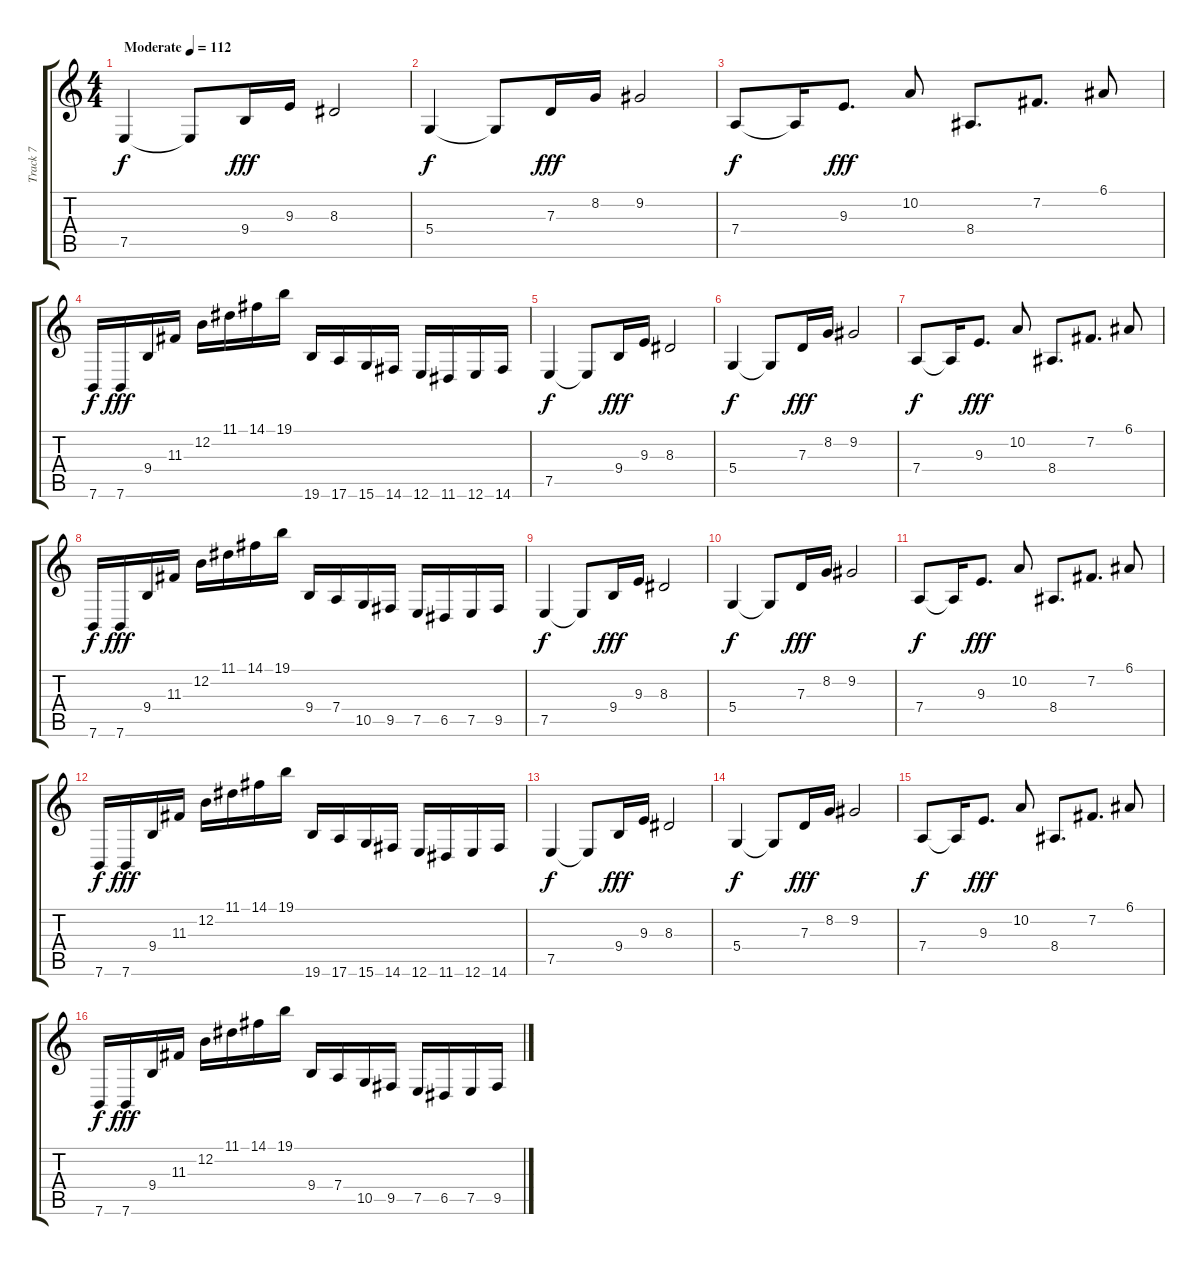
\track ("Track 7" "Track 7") {instrument harpsichord}
\staff {score tabs}
\tuning (E4 B3 G3 D3 A2 E2) {hide}
\ts (4 4)
\tempo (112 "Moderate")
\clef g2
\ks c
7.5.4{dy f instrument harpsichord} 7.5{t}.8 9.4.16{dy fff} 9.3.16 8.3.2 |
5.4.4{dy f} 5.4{t}.8 7.3.16{dy fff} 8.2.16 9.2.2 |
7.4.8{dy f} 7.4{t}.16 9.3.8{d dy fff} 10.2.8 8.4.8{d} 7.2.8{d} 6.1.8 |
7.6.16{dy f} 7.6.16{dy fff} 9.4.16 11.3.16 12.2.16 11.1.16 14.1.16 19.1.16 19.6.16 17.6.16 15.6.16 14.6.16 12.6.16 11.6.16 12.6.16 14.6.16 |
7.5.4{dy f} 7.5{t}.8 9.4.16{dy fff} 9.3.16 8.3.2 |
5.4.4{dy f} 5.4{t}.8 7.3.16{dy fff} 8.2.16 9.2.2 |
7.4.8{dy f} 7.4{t}.16 9.3.8{d dy fff} 10.2.8 8.4.8{d} 7.2.8{d} 6.1.8 |
7.6.16{dy f} 7.6.16{dy fff} 9.4.16 11.3.16 12.2.16 11.1.16 14.1.16 19.1.16 9.4.16 7.4.16 10.5.16 9.5.16 7.5.16 6.5.16 7.5.16 9.5.16 |
7.5.4{dy f} 7.5{t}.8 9.4.16{dy fff} 9.3.16 8.3.2 |
5.4.4{dy f} 5.4{t}.8 7.3.16{dy fff} 8.2.16 9.2.2 |
7.4.8{dy f} 7.4{t}.16 9.3.8{d dy fff} 10.2.8 8.4.8{d} 7.2.8{d} 6.1.8 |
7.6.16{dy f} 7.6.16{dy fff} 9.4.16 11.3.16 12.2.16 11.1.16 14.1.16 19.1.16 19.6.16 17.6.16 15.6.16 14.6.16 12.6.16 11.6.16 12.6.16 14.6.16 |
7.5.4{dy f} 7.5{t}.8 9.4.16{dy fff} 9.3.16 8.3.2 |
5.4.4{dy f} 5.4{t}.8 7.3.16{dy fff} 8.2.16 9.2.2 |
7.4.8{dy f} 7.4{t}.16 9.3.8{d dy fff} 10.2.8 8.4.8{d} 7.2.8{d} 6.1.8 |
7.6.16{dy f} 7.6.16{dy fff} 9.4.16 11.3.16 12.2.16 11.1.16 14.1.16 19.1.16 9.4.16 7.4.16 10.5.16 9.5.16 7.5.16 6.5.16 7.5.16 9.5.16
